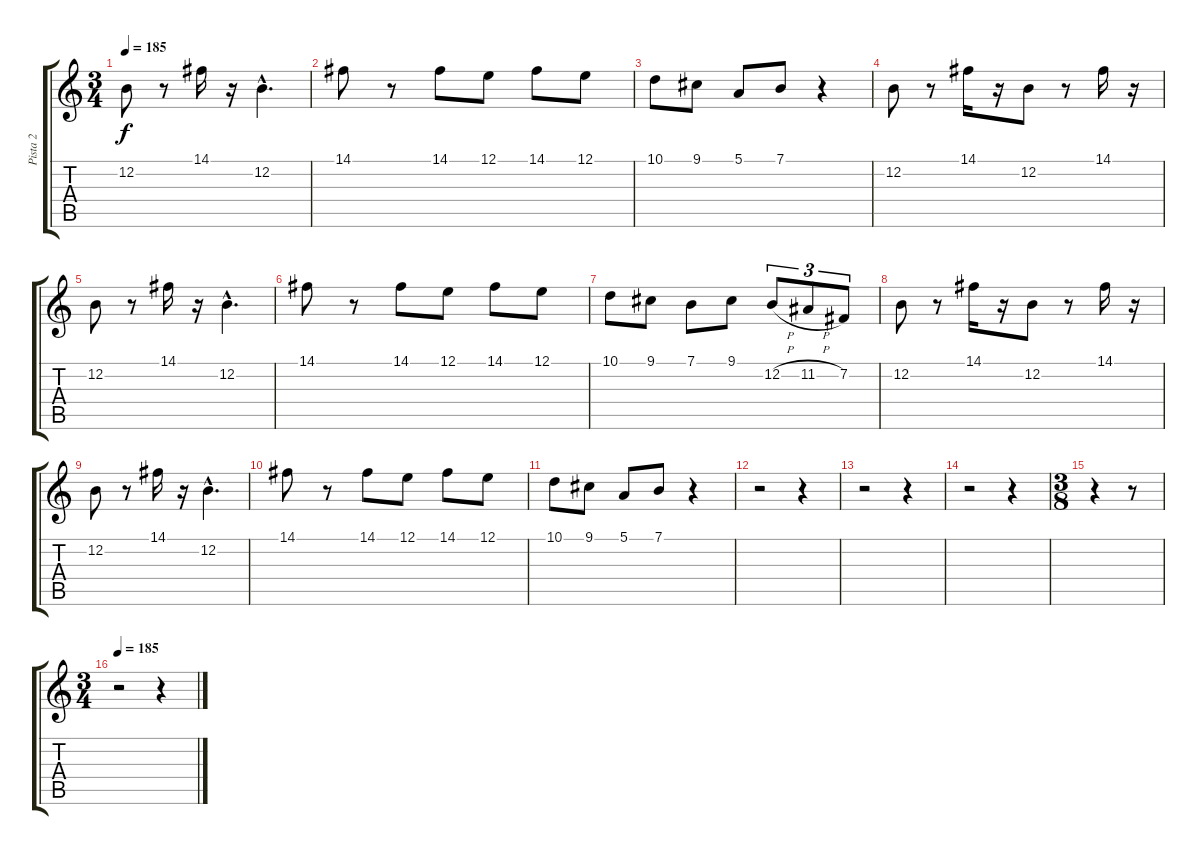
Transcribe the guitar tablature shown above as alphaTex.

\track ("Pista 2" "Pista 2") {instrument panflute}
\staff {score tabs}
\tuning (E4 B3 G3 D3 A2 E2) {hide}
\ts (3 4)
\tempo 185
\clef g2
\ks c
12.2.8{dy f} r.8 14.1.16 r.16 12.2{hac}.4{d} |
14.1.8 r.8 14.1.8 12.1.8 14.1.8 12.1.8 |
10.1.8 9.1.8 5.1.8 7.1.8 r.4 |
12.2.8 r.8 14.1.16 r.16 12.2.8 r.8 14.1.16 r.16 |
12.2.8 r.8 14.1.16 r.16 12.2{hac}.4{d} |
14.1.8 r.8 14.1.8 12.1.8 14.1.8 12.1.8 |
10.1.8 9.1.8 7.1.8 9.1.8 12.2{h}.8{tu (3 2)} 11.2{h}.8{tu (3 2)} 7.2.8{tu (3 2)} |
12.2.8 r.8 14.1.16 r.16 12.2.8 r.8 14.1.16 r.16 |
12.2.8 r.8 14.1.16 r.16 12.2{hac}.4{d} |
14.1.8 r.8 14.1.8 12.1.8 14.1.8 12.1.8 |
10.1.8 9.1.8 5.1.8 7.1.8 r.4 |
r.2 r.4 |
r.2 r.4 |
r.2 r.4 |
\ts (3 8)
r.4 r.8 |
\ts (3 4)
\tempo 185
r.2 r.4
